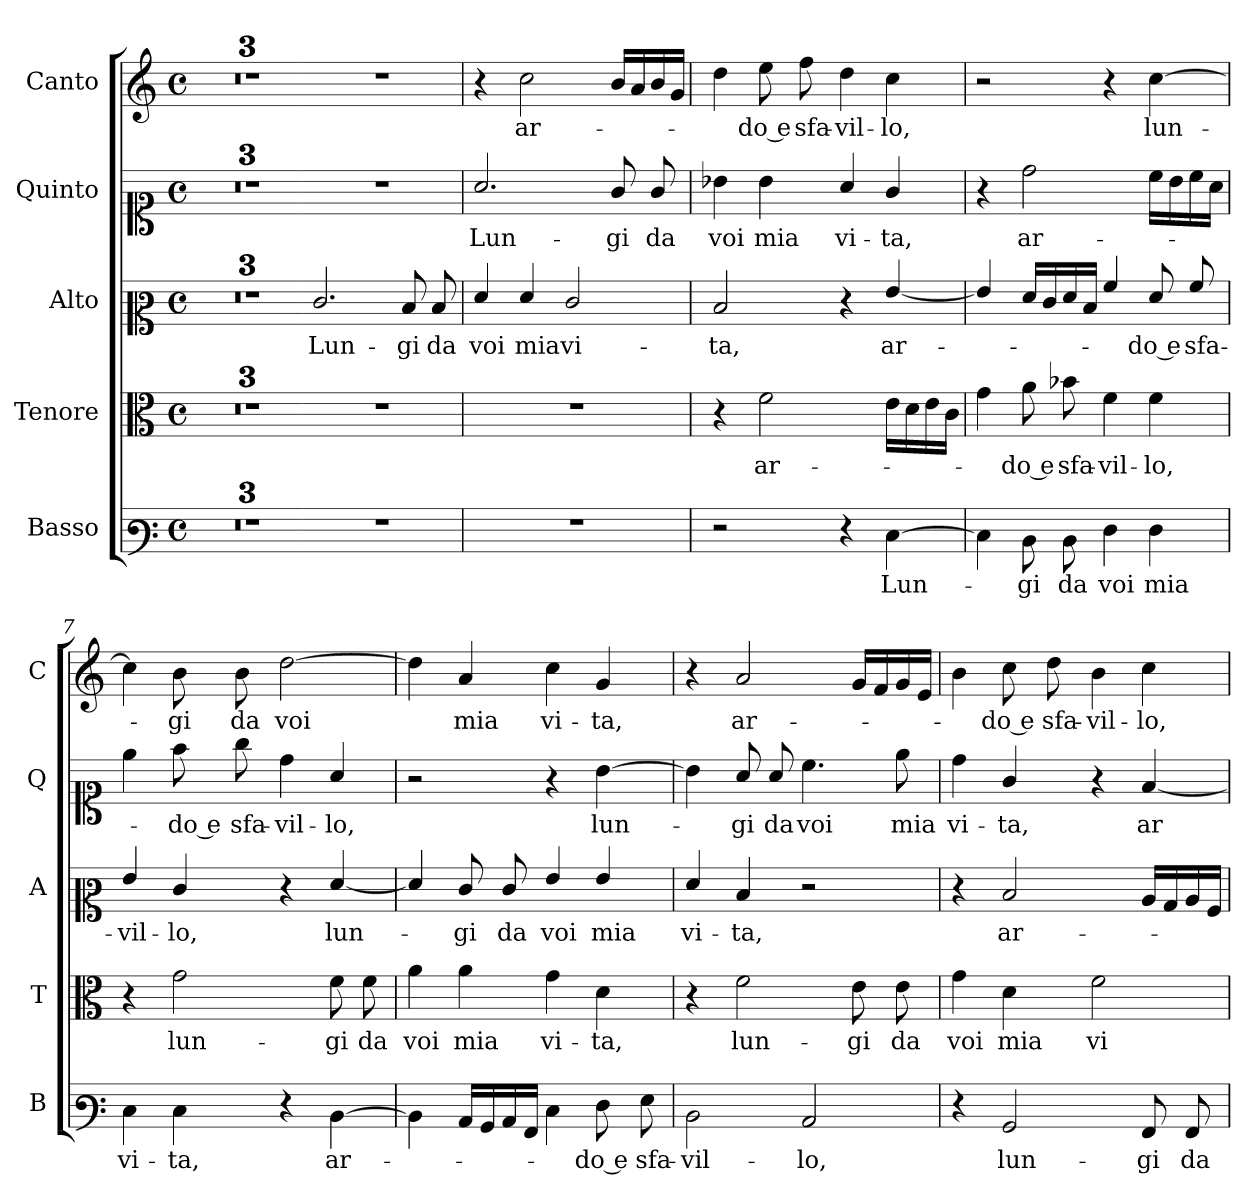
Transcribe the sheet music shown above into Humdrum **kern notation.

**kern	**text	**kern	**text	**kern	**text	**kern	**text	**kern	**text
*part5	*part5	*part4	*part4	*part3	*part3	*part2	*part2	*part1	*part1
*staff5	*staff5	*staff4	*staff4	*staff3	*staff3	*staff2	*staff2	*staff1	*staff1
*I"Basso	*	*I"Tenore	*	*I"Alto	*	*I"Quinto	*	*I"Canto	*
*I'B	*	*I'T	*	*I'A	*	*I'Q	*	*I'C	*
!!LO:LB:g=z
*clefF3	*	*clefC3	*	*clefC2	*	*clefC1	*	*clefG2	*
*k[]	*	*k[]	*	*k[]	*	*k[]	*	*k[]	*
*C:	*	*C:	*	*C:	*	*C:	*	*C:	*
*M4/4	*	*M4/4	*	*M4/4	*	*M4/4	*	*M4/4	*
*met(c)	*	*met(c)	*	*met(c)	*	*met(c)	*	*met(c)	*
=1	=1	=1	=1	=1	=1	=1	=1	=1	=1
1ryy	.	1ryy	.	1ryy	.	1ryy	.	1ryy	.
=2	=2	=2	=2	=2	=2	=2	=2	=2	=2
1r	.	1r	.	1r	.	1r	.	1r	.
=3	=3	=3	=3	=3	=3	=3	=3	=3	=3
*clefF4	*	*clefGv2	*	*clefG2	*	*clefG2	*	*	*
1ryy	.	1ryy	.	1ryy	.	1ryy	.	1ryy	.
=3X1-	=3X1-	=3X1-	=3X1-	=3X1-	=3X1-	=3X1-	=3X1-	=3X1-	=3X1-
!	!	!	!	!	!LO:LY:b	!	!	!	!
1r	.	1r	.	2.e/	Lun-	1r	.	1r	.
!	!	!	!	!	!LO:LY:b	!	!	!	!
.	.	.	.	8d/	-gi	.	.	.	.
!	!	!	!	!	!LO:LY:b	!	!	!	!
.	.	.	.	8d/	da	.	.	.	.
=4	=4	=4	=4	=4	=4	=4	=4	=4	=4
!	!	!	!	!	!LO:LY:b	!	!LO:LY:b	!	!
1r	.	1r	.	4f/	voi	2.a/	Lun-	4r	.
!	!	!	!	!	!LO:LY:b	!	!	!	!LO:LY:b
.	.	.	.	4f/	mia	.	.	2cc\	ar-
!	!	!	!	!	!LO:LY:b	!	!	!	!
.	.	.	.	2e/	vi-	.	.	.	.
!	!	!	!	!	!	!	!LO:LY:b	!	!
.	.	.	.	.	.	8g/	-gi	16b/LL	.
.	.	.	.	.	.	.	.	16a/	.
!	!	!	!	!	!	!	!LO:LY:b	!	!
.	.	.	.	.	.	8g/	da	16b/	.
.	.	.	.	.	.	.	.	16g/JJ	.
=5	=5	=5	=5	=5	=5	=5	=5	=5	=5
!	!	!	!	!	!LO:LY:b	!	!LO:LY:b	!	!
2r	.	4r	.	2d/	-ta,	4b-X\	voi	4dd\	.
!	!	!	!LO:LY:b	!	!	!	!LO:LY:b	!	!LO:LY:b
.	.	2f\	ar-	.	.	4b-\	mia	8ee\	-do e
!	!	!	!	!	!	!	!	!	!LO:LY:b
.	.	.	.	.	.	.	.	8ff\	sfa-
!	!	!	!	!	!	!	!LO:LY:b	!	!LO:LY:b
4r	.	.	.	4r	.	4a/	vi-	4dd\	-vil-
!	!LO:LY:b	!	!	!	!LO:LY:b	!	!LO:LY:b	!	!LO:LY:b
[4E\	Lun-	16e\LL	.	[4g/	ar-	4g/	-ta,	4cc\	-lo,
.	.	16d\	.	.	.	.	.	.	.
.	.	16e\	.	.	.	.	.	.	.
.	.	16c\JJ	.	.	.	.	.	.	.
=6	=6	=6	=6	=6	=6	=6	=6	=6	=6
4E\]	.	4g\	.	4g/]	.	4r	.	2r	.
!	!LO:LY:b	!	!LO:LY:b	!	!	!	!LO:LY:b	!	!
8D\	-gi	8a\	-do e	16f/LL	.	2dd\	ar-	.	.
.	.	.	.	16e/	.	.	.	.	.
!	!LO:LY:b	!	!LO:LY:b	!	!	!	!	!	!
8D\	da	8b-X\	sfa-	16f/	.	.	.	.	.
.	.	.	.	16d/JJ	.	.	.	.	.
!	!LO:LY:b	!	!LO:LY:b	!	!	!	!	!	!
4F\	voi	4f\	-vil-	4a/	.	.	.	4r	.
!	!LO:LY:b	!	!LO:LY:b	!	!LO:LY:b	!	!	!	!LO:LY:b
4F\	mia	4f\	-lo,	8f/	-do e	16cc\LL	.	[4cc\	lun-
.	.	.	.	.	.	16b\	.	.	.
!	!	!	!	!	!LO:LY:b	!	!	!	!
.	.	.	.	8a/	sfa-	16cc\	.	.	.
.	.	.	.	.	.	16a\JJ	.	.	.
!!LO:LB:g=z
=7	=7	=7	=7	=7	=7	=7	=7	=7	=7
!	!LO:LY:b	!	!	!	!LO:LY:b	!	!	!	!
4E\	vi-	4r	.	4g/	-vil-	4ee\	.	4cc\]	.
!	!LO:LY:b	!	!LO:LY:b	!	!LO:LY:b	!	!LO:LY:b	!	!LO:LY:b
4E\	-ta,	2g\	lun-	4e/	-lo,	8ff\	-do e	8b\	-gi
!	!	!	!	!	!	!	!LO:LY:b	!	!LO:LY:b
.	.	.	.	.	.	8gg\	sfa-	8b\	da
!	!	!	!	!	!	!	!LO:LY:b	!	!LO:LY:b
4r	.	.	.	4r	.	4dd\	-vil-	[2dd\	voi
!	!LO:LY:b	!	!LO:LY:b	!	!LO:LY:b	!	!LO:LY:b	!	!
[4D\	ar-	8f\	-gi	[4f/	lun-	4a/	-lo,	.	.
!	!	!	!LO:LY:b	!	!	!	!	!	!
.	.	8f\	da	.	.	.	.	.	.
=8	=8	=8	=8	=8	=8	=8	=8	=8	=8
!	!	!	!LO:LY:b	!	!	!	!	!	!
4D\]	.	4a\	voi	4f/]	.	2r	.	4dd\]	.
!	!	!	!LO:LY:b	!	!LO:LY:b	!	!	!	!LO:LY:b
16C/LL	.	4a\	mia	8e/	-gi	.	.	4a/	mia
16BB/	.	.	.	.	.	.	.	.	.
!	!	!	!	!	!LO:LY:b	!	!	!	!
16C/	.	.	.	8e/	da	.	.	.	.
16AA/JJ	.	.	.	.	.	.	.	.	.
!	!	!	!LO:LY:b	!	!LO:LY:b	!	!	!	!LO:LY:b
4E\	.	4g\	vi-	4g/	voi	4r	.	4cc\	vi-
!	!LO:LY:b	!	!LO:LY:b	!	!LO:LY:b	!	!LO:LY:b	!	!LO:LY:b
8F\	-do e	4d\	-ta,	4g/	mia	[4b\	lun-	4g/	-ta,
!	!LO:LY:b	!	!	!	!	!	!	!	!
8G\	sfa-	.	.	.	.	.	.	.	.
=9	=9	=9	=9	=9	=9	=9	=9	=9	=9
!	!LO:LY:b	!	!	!	!LO:LY:b	!	!	!	!
2D\	-vil-	4r	.	4f/	vi-	4b\]	.	4r	.
!	!	!	!LO:LY:b	!	!LO:LY:b	!	!LO:LY:b	!	!LO:LY:b
.	.	2f\	lun-	4d/	-ta,	8a/	-gi	2a/	ar-
!	!	!	!	!	!	!	!LO:LY:b	!	!
.	.	.	.	.	.	8a/	da	.	.
!	!LO:LY:b	!	!	!	!	!	!LO:LY:b	!	!
2C/	-lo,	.	.	2r	.	4.cc\	voi	.	.
!	!	!	!LO:LY:b	!	!	!	!	!	!
.	.	8e\	-gi	.	.	.	.	16g/LL	.
.	.	.	.	.	.	.	.	16f/	.
!	!	!	!LO:LY:b	!	!	!	!LO:LY:b	!	!
.	.	8e\	da	.	.	8ee\	mia	16g/	.
.	.	.	.	.	.	.	.	16e/JJ	.
=10	=10	=10	=10	=10	=10	=10	=10	=10	=10
!	!	!	!LO:LY:b	!	!	!	!LO:LY:b	!	!
4r	.	4g\	voi	4r	.	4dd\	vi-	4b\	.
!	!LO:LY:b	!	!LO:LY:b	!	!LO:LY:b	!	!LO:LY:b	!	!LO:LY:b
2BB/	lun-	4d\	mia	2d/	ar-	4g/	-ta,	8cc\	-do e
!	!	!	!	!	!	!	!	!	!LO:LY:b
.	.	.	.	.	.	.	.	8dd\	sfa-
!	!	!	!LO:LY:b	!	!	!	!	!	!LO:LY:b
.	.	2f\	vi-	.	.	4r	.	4b\	-vil-
!	!LO:LY:b	!	!	!	!	!	!LO:LY:b	!	!LO:LY:b
8AA/	-gi	.	.	16c/LL	.	[4f/	ar-	4cc\	-lo,
.	.	.	.	16B/	.	.	.	.	.
!	!LO:LY:b	!	!	!	!	!	!	!	!
8AA/	da	.	.	16c/	.	.	.	.	.
.	.	.	.	16A/JJ	.	.	.	.	.
=	=	=	=	=	=	=	=	=	=
*-	*-	*-	*-	*-	*-	*-	*-	*-	*-
